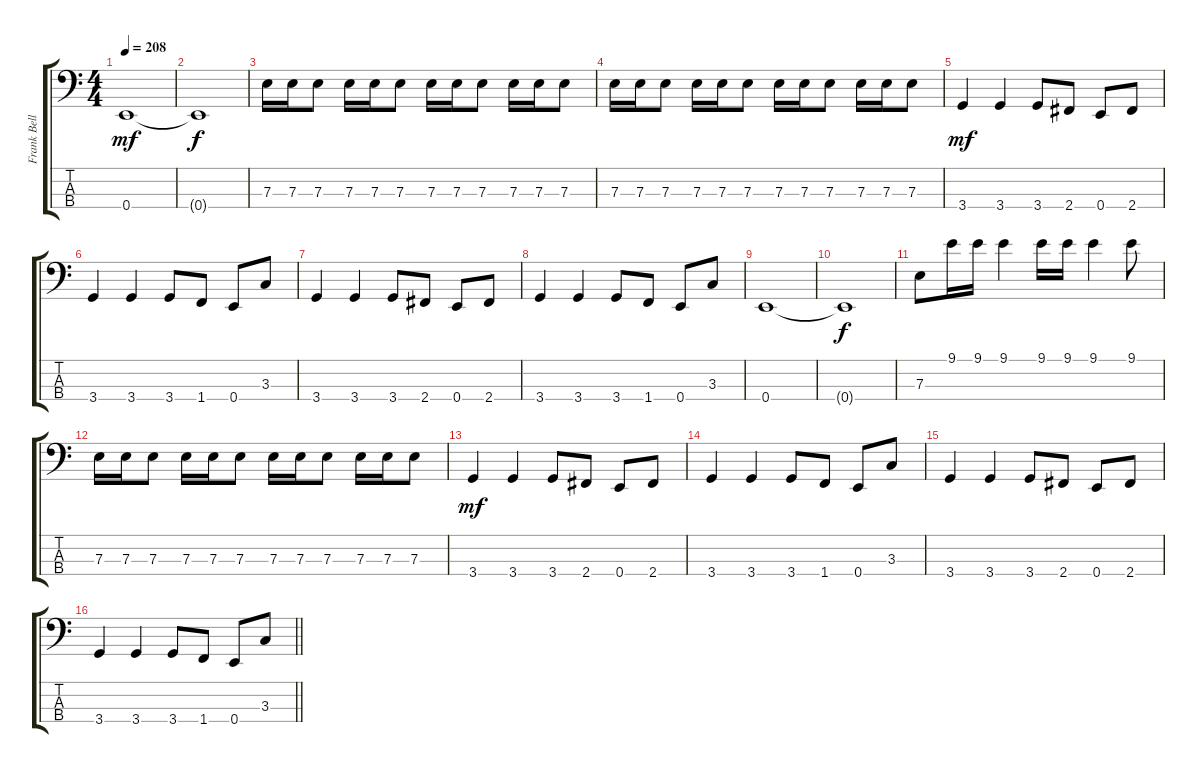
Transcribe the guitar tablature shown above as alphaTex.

\track ("Frank Bello" "Frank Bell") {instrument electricbassfinger}
\staff {score tabs}
\tuning (G2 D2 A1 E1) {hide}
\ts (4 4)
\tempo 208
\clef f4
\ks c
0.4.1{dy mf} |
0.4{t}.1{dy f} |
7.3.16 7.3.16 7.3.8 7.3.16 7.3.16 7.3.8 7.3.16 7.3.16 7.3.8 7.3.16 7.3.16 7.3.8 |
7.3.16 7.3.16 7.3.8 7.3.16 7.3.16 7.3.8 7.3.16 7.3.16 7.3.8 7.3.16 7.3.16 7.3.8 |
3.4.4{dy mf} 3.4.4 3.4.8 2.4.8 0.4.8 2.4.8 |
3.4.4 3.4.4 3.4.8 1.4.8 0.4.8 3.3.8 |
3.4.4 3.4.4 3.4.8 2.4.8 0.4.8 2.4.8 |
3.4.4 3.4.4 3.4.8 1.4.8 0.4.8 3.3.8 |
0.4.1 |
0.4{t}.1{dy f} |
7.3.8 9.1.16 9.1.16 9.1.4 9.1.16 9.1.16 9.1.4 9.1.8 |
7.3.16 7.3.16 7.3.8 7.3.16 7.3.16 7.3.8 7.3.16 7.3.16 7.3.8 7.3.16 7.3.16 7.3.8 |
3.4.4{dy mf} 3.4.4 3.4.8 2.4.8 0.4.8 2.4.8 |
3.4.4 3.4.4 3.4.8 1.4.8 0.4.8 3.3.8 |
3.4.4 3.4.4 3.4.8 2.4.8 0.4.8 2.4.8 |
\barLineRight lightlight
3.4.4 3.4.4 3.4.8 1.4.8 0.4.8 3.3.8
